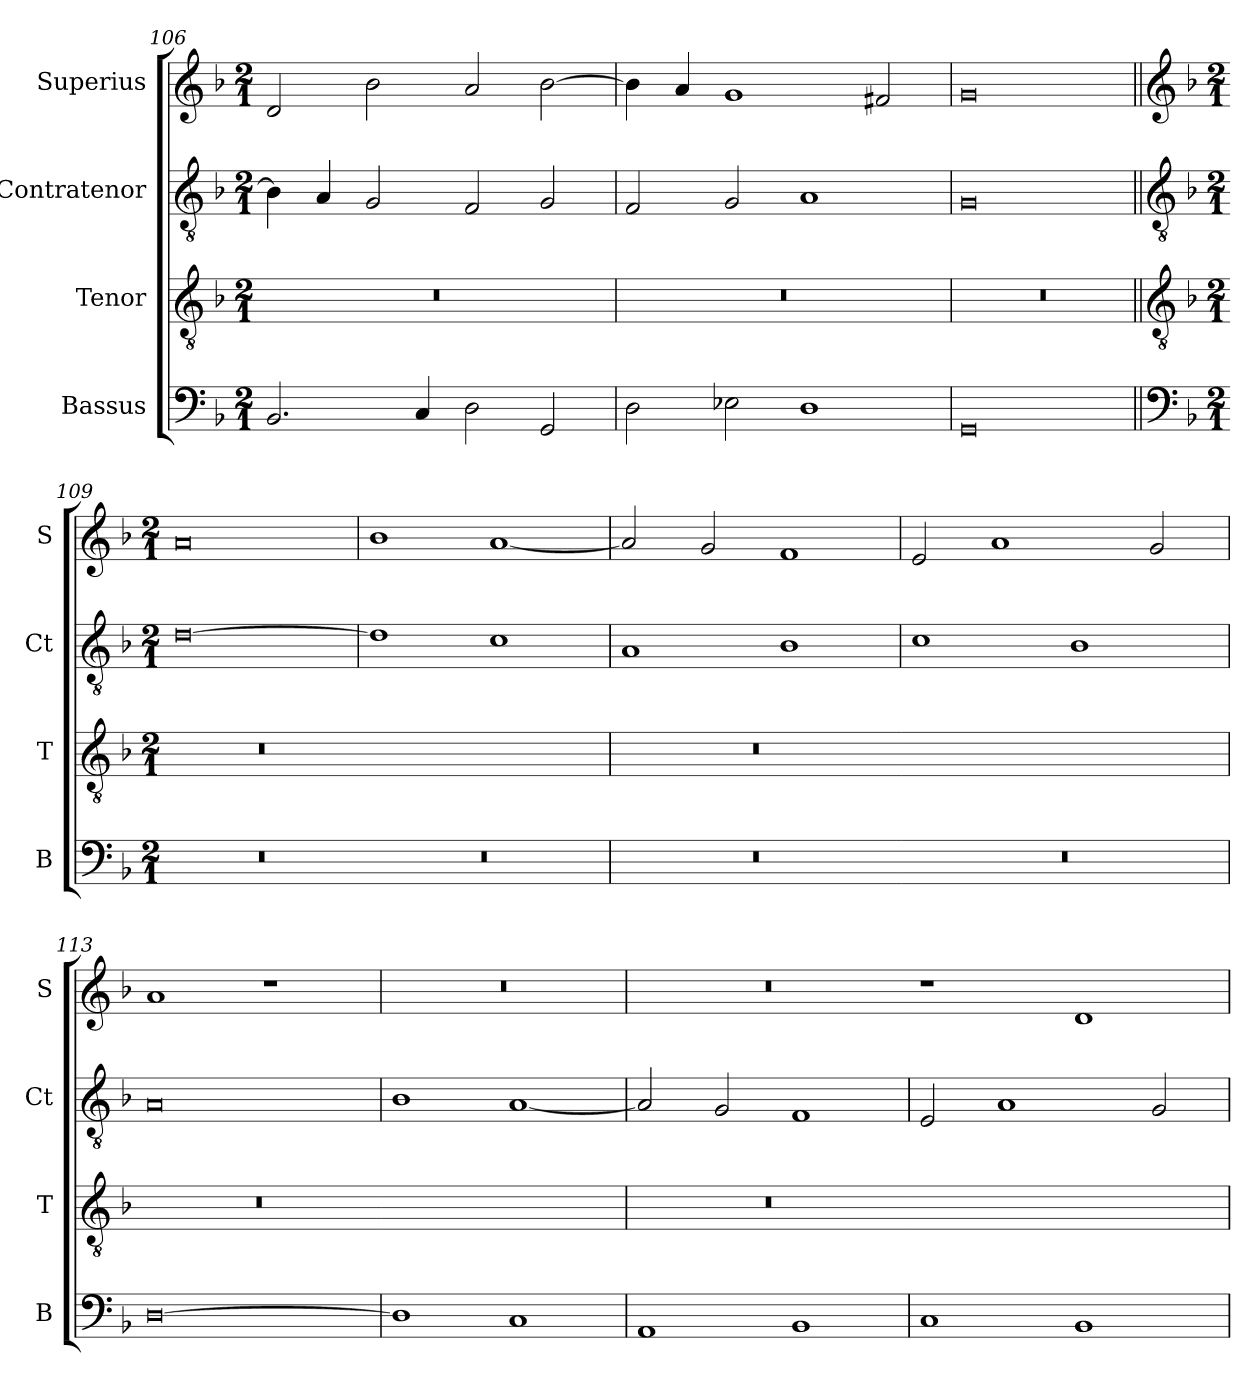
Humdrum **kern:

**kern	**kern	**kern	**kern
*part4	*part3	*part2	*part1
*staff4	*staff3	*staff2	*staff1
*I"Bassus	*I"Tenor	*I"Contratenor	*I"Superius
*I'B	*I'T	*I'Ct	*I'S
*clefF4	*clefGv2	*clefGv2	*clefG2
*k[b-]	*k[b-]	*k[b-]	*k[b-]
*M2/1	*M2/1	*M2/1	*M2/1
=106	=106	=106	=106
2.BB-/	0r	4B-\]	2d/
.	.	4A/	.
.	.	2G/	2b-\
4C/	.	.	.
2D\	.	2F/	2a/
2GG/	.	2G/	[2b-\
=107	=107	=107	=107
2D\	0r	2F/	4b-\]
.	.	.	4a/
2E-X\	.	2G/	1g
1D	.	1A	.
.	.	.	2f#X/
=108	=108	=108	=108
0GG	0r	0G	0g
!!LO:LB:g=z
=109||	=109||	=109||	=109||
*clefF4	*clefGv2	*clefGv2	*clefG2
*k[b-]	*k[b-]	*k[b-]	*k[b-]
*M2/1	*M2/1	*M2/1	*M2/1
!	!LO:N:vis=1	!	!
0r	0r	[0d	0a
=110	=110-	=110	=110
!	!LO:N:vis=1	!	!
0r	0ryy	1d]	1b-
.	.	1c	[1a
=111	=111	=111	=111
!	!LO:N:vis=1	!	!
0r	0r	1A	2a/]
.	.	.	2g/
.	.	1B-	1f
=112	=112-	=112	=112
!	!LO:N:vis=1	!	!
0r	0ryy	1c	2e/
.	.	.	1a
.	.	1B-	.
.	.	.	2g/
=113	=113	=113	=113
!	!LO:N:vis=1	!	!
[0D	0r	0A	1a
.	.	.	1r
=114	=114-	=114	=114
!	!LO:N:vis=1	!	!
1D]	0ryy	1B-	0r
1C	.	[1A	.
=115	=115	=115	=115
!	!LO:N:vis=1	!	!
1AA	0r	2A/]	0r
.	.	2G/	.
1BB-	.	1F	.
=116	=116-	=116	=116
!	!LO:N:vis=1	!	!
1C	0ryy	2E/	1r
.	.	1A	.
1BB-	.	.	1d
.	.	2G/	.
=	=	=	=
*-	*-	*-	*-
